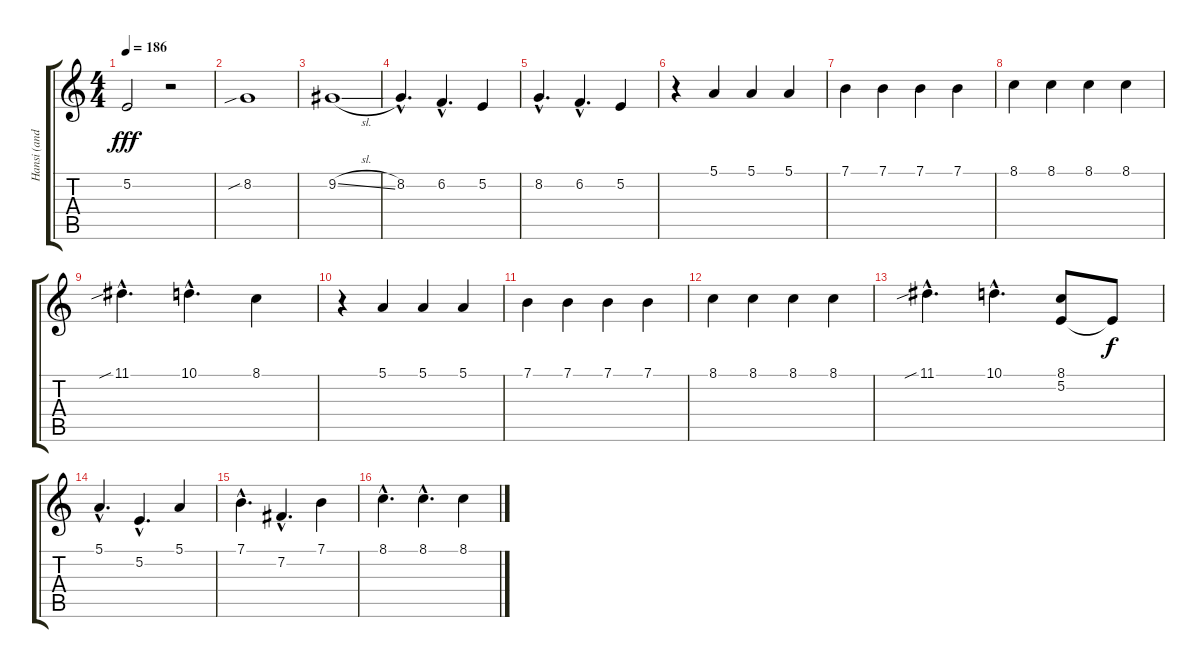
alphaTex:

\track ("Hansi (and Choir)" "Hansi (and") {instrument frenchhorn}
\staff {score tabs}
\tuning (E4 B3 G3 D3 A2 E2) {hide}
\ts (4 4)
\tempo 186
\clef g2
\ks c
5.2.2{dy fff} r.2 |
8.2{sib}.1 |
9.2{sl}.1 |
8.2{hac}.4{d} 6.2{hac}.4{d} 5.2.4 |
8.2{hac}.4{d} 6.2{hac}.4{d} 5.2.4 |
r.4 5.1.4 5.1.4 5.1.4 |
7.1.4 7.1.4 7.1.4 7.1.4 |
8.1.4 8.1.4 8.1.4 8.1.4 |
11.1{sib hac}.4{d} 10.1{hac}.4{d} 8.1.4 |
r.4 5.1.4 5.1.4 5.1.4 |
7.1.4 7.1.4 7.1.4 7.1.4 |
8.1.4 8.1.4 8.1.4 8.1.4 |
11.1{sib hac}.4{d} 10.1{hac}.4{d} (8.1 5.2).8 5.2{t}.8{dy f} |
5.1{hac}.4{d} 5.2{hac}.4{d} 5.1.4 |
7.1{hac}.4{d} 7.2{hac}.4{d} 7.1.4 |
8.1{hac}.4{d} 8.1{hac}.4{d} 8.1.4
